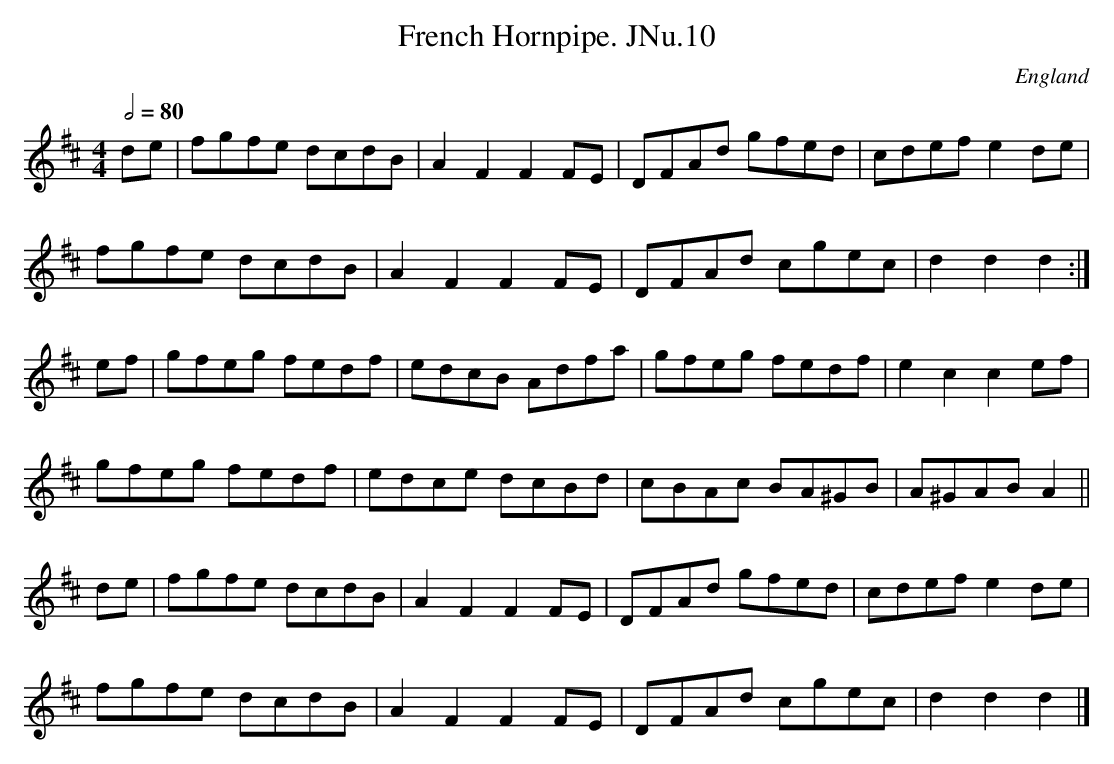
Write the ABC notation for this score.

X:1
T:French Hornpipe. JNu.10
L:1/8
M:4/4
O:England
Q:1/2=80
K:D
de|fgfe dcdB|A2F2F2FE|DFAd gfed|cdef e2de|!
fgfe dcdB|A2F2F2 FE|DFAd cgec|d2d2d2:|!
ef|gfeg fedf|edcB Adfa|gfeg fedf|e2c2c2 ef|!
gfeg fedf|edce dcBd|cBAc BA^GB|A^GAB A2||!
de|fgfe dcdB|A2F2F2FE|DFAd gfed|cdef e2de|!
fgfe dcdB|A2F2F2 FE|DFAd cgec|d2d2d2|]
